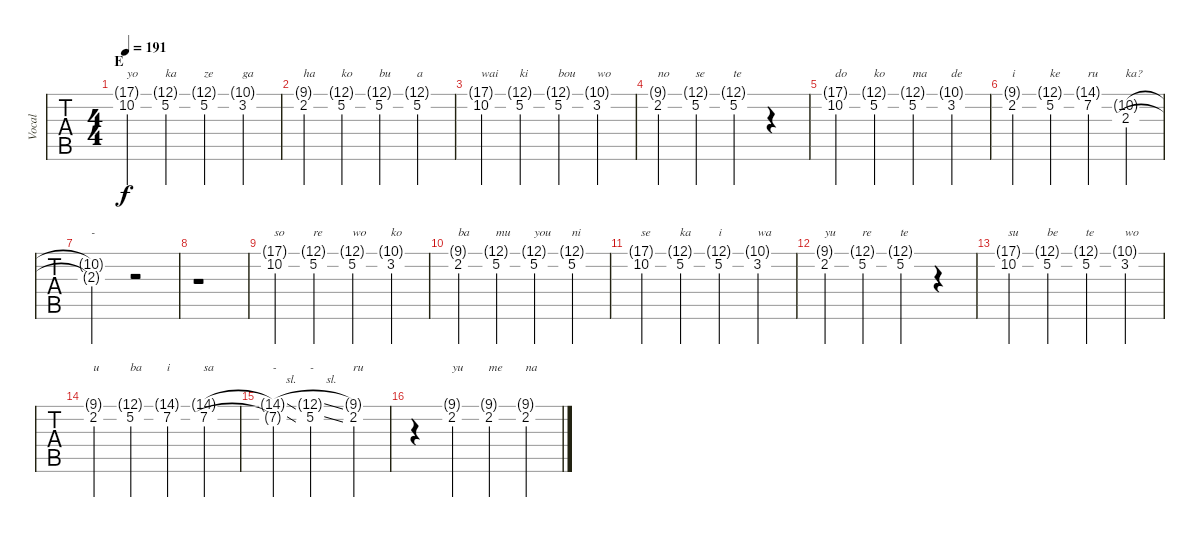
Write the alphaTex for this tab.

\track ("Vocal" "Vocal") {instrument clarinet}
\staff {tabs}
\tuning (Eb4 Bb3 Gb3 Db3 Ab2 Eb2) {hide}
\ts (4 4)
\section ("" "E")
\tempo 191
\clef g2
\ks c
(17.1{g} 10.2).4{txt "yo" dy f} (12.1{g} 5.2).4{txt "ka"} (12.1{g} 5.2).4{txt "ze"} (10.1{g} 3.2).4{txt "ga"} |
(9.1{g} 2.2).4{txt "ha"} (12.1{g} 5.2).4{txt "ko"} (12.1{g} 5.2).4{txt "bu"} (12.1{g} 5.2).4{txt "a"} |
(17.1{g} 10.2).4{txt "wai"} (12.1{g} 5.2).4{txt "ki"} (12.1{g} 5.2).4{txt "bou"} (10.1{g} 3.2).4{txt "wo"} |
(9.1{g} 2.2).4{txt "no"} (12.1{g} 5.2).4{txt "se"} (12.1{g} 5.2).4{txt "te"} r.4 |
(17.1{g} 10.2).4{txt "do"} (12.1{g} 5.2).4{txt "ko"} (12.1{g} 5.2).4{txt "ma"} (10.1{g} 3.2).4{txt "de"} |
(9.1{g} 2.2).4{txt "i"} (12.1{g} 5.2).4{txt "ke"} (14.1{g} 7.2).4{txt "ru"} (10.2{g} 2.3).4{txt "ka?"} |
(10.2{t} 2.3{t}).2{txt "-"} r.2 |
r.1 |
(17.1{g} 10.2).4{txt "so"} (12.1{g} 5.2).4{txt "re"} (12.1{g} 5.2).4{txt "wo"} (10.1{g} 3.2).4{txt "ko"} |
(9.1{g} 2.2).4{txt "ba"} (12.1{g} 5.2).4{txt "mu"} (12.1{g} 5.2).4{txt "you"} (12.1{g} 5.2).4{txt "ni"} |
(17.1{g} 10.2).4{txt "se"} (12.1{g} 5.2).4{txt "ka"} (12.1{g} 5.2).4{txt "i"} (10.1{g} 3.2).4{txt "wa"} |
(9.1{g} 2.2).4{txt "yu"} (12.1{g} 5.2).4{txt "re"} (12.1{g} 5.2).4{txt "te"} r.4 |
(17.1{g} 10.2).4{txt "su"} (12.1{g} 5.2).4{txt "be"} (12.1{g} 5.2).4{txt "te"} (10.1{g} 3.2).4{txt "wo"} |
(9.1{g} 2.2).4{txt "u"} (12.1{g} 5.2).4{txt "ba"} (14.1{g} 7.2).4{txt "i"} (14.1{g} 7.2).4{txt "sa"} |
(14.1{sl t} 7.2{sl t}).4{txt "-"} (12.1{sl g} 5.2{sl}).2{txt "-"} (9.1{g} 2.2).4{txt "ru"} |
r.4 (9.1{g} 2.2).4{txt "yu"} (9.1{g} 2.2).4{txt "me"} (9.1{g} 2.2).4{txt "na"}
